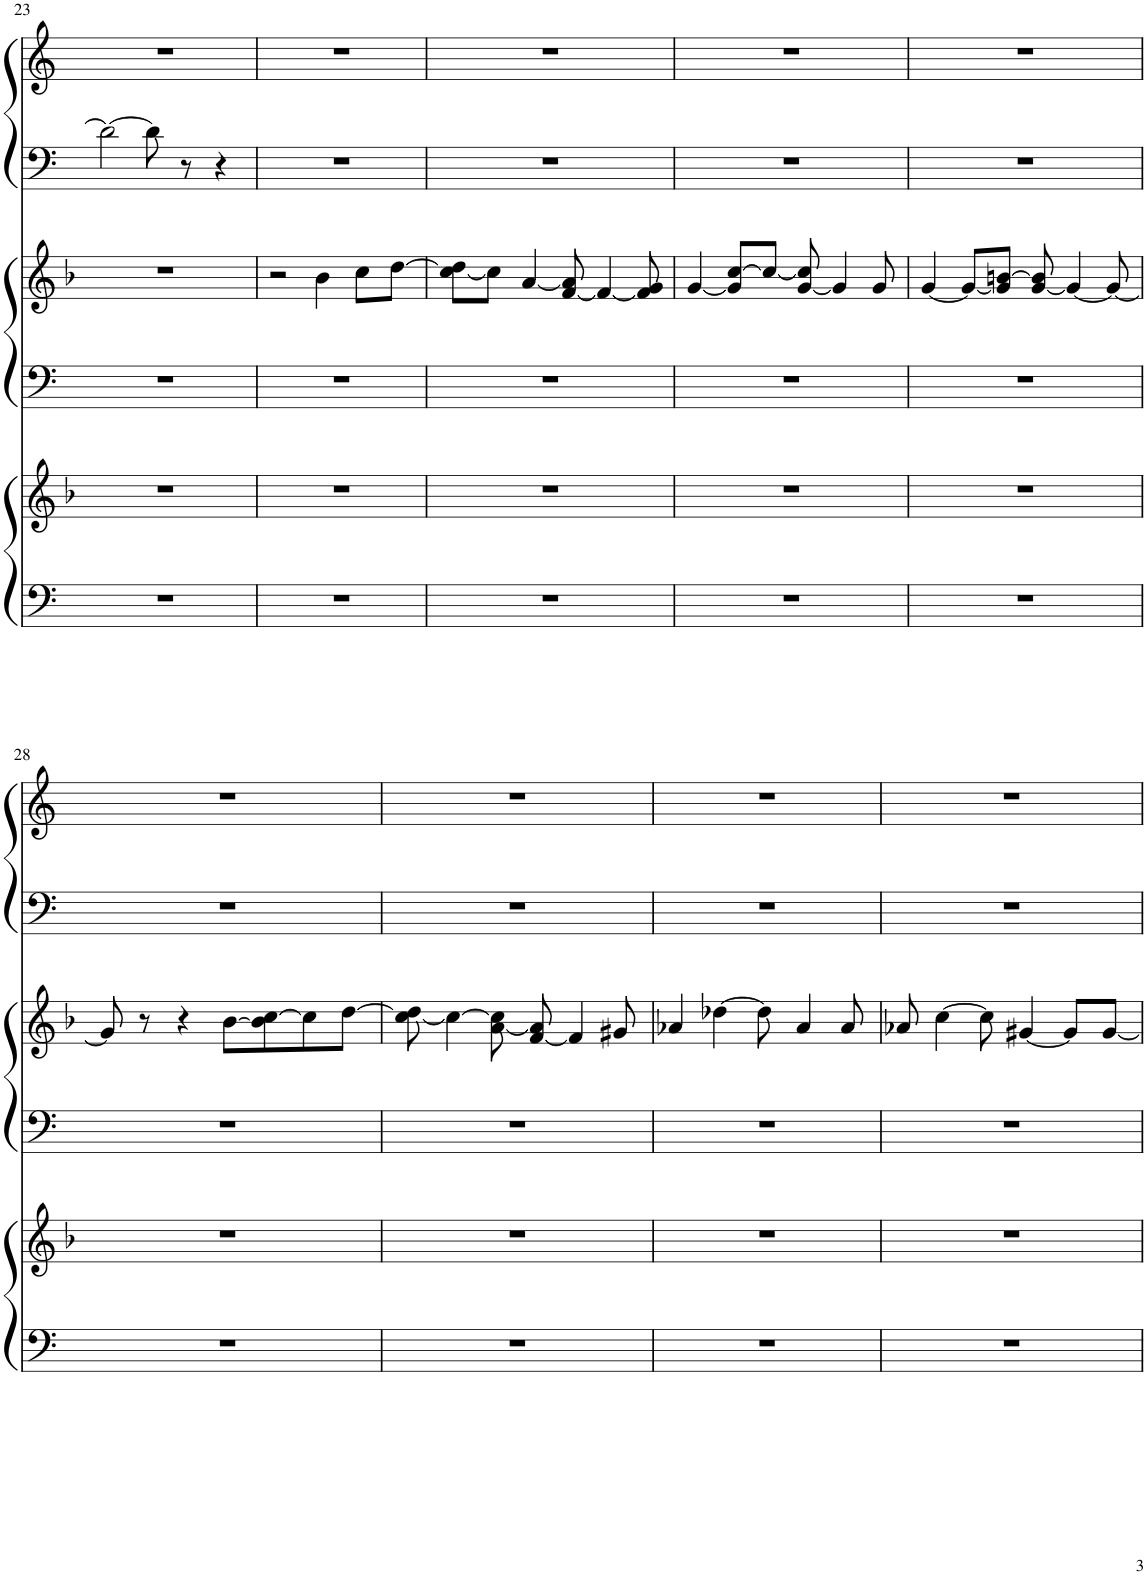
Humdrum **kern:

**kern	**kern	**kern	**kern	**kern	**kern
*part3	*part3	*part2	*part2	*part1	*part1
*staff6	*staff5	*staff4	*staff3	*staff2	*staff1
*I"Bass SS	*	*I"Bass SS	*	*I"Bass SS	*
*I'B	*	*I'B	*	*I'B	*
!!LO:PB:g=z
*clefF4	*clefG2	*clefF4	*clefG2	*clefF4	*clefG2
*	*k[b-]	*	*k[b-]	*k[]	*k[]
*M4/4	*M4/4	*M4/4	*M4/4	*M4/4	*M4/4
=23	=23	=23	=23	=23	=23
1r	1r	1r	1r	2d\_	1r
.	.	.	.	8d\]	.
.	.	.	.	8r	.
.	.	.	.	4r	.
=24	=24	=24	=24	=24	=24
1r	1r	1r	2r	1r	1r
.	.	.	4b-\	.	.
.	.	.	8cc\L	.	.
.	.	.	[8dd\J	.	.
=25	=25	=25	=25	=25	=25
1r	1r	1r	[8cc\ 8dd\]L	1r	1r
.	.	.	8cc\J]	.	.
.	.	.	[4a/	.	.
.	.	.	[8f/ 8a/]	.	.
.	.	.	4f/_	.	.
.	.	.	8f/] 8g/	.	.
=26	=26	=26	=26	=26	=26
1r	1r	1r	[4g/	1r	1r
.	.	.	8g/] [8cc/L	.	.
.	.	.	8cc/J_	.	.
.	.	.	[8g/ 8cc/]	.	.
.	.	.	4g/]	.	.
.	.	.	8g/	.	.
=27	=27	=27	=27	=27	=27
1r	1r	1r	[4g/	1r	1r
.	.	.	8g/L_	.	.
.	.	.	8g/] [8bn/J	.	.
.	.	.	[8g/ 8b/]	.	.
.	.	.	4g/_	.	.
.	.	.	8g/_	.	.
!!LO:LB:g=z
=28	=28	=28	=28	=28	=28
1r	1r	1r	8g/]	1r	1r
.	.	.	8r	.	.
.	.	.	4r	.	.
.	.	.	[8b-\L	.	.
.	.	.	8b-\] [8cc\	.	.
.	.	.	8cc\]	.	.
.	.	.	[8dd\J	.	.
=29	=29	=29	=29	=29	=29
1r	1r	1r	[8cc\ 8dd\]	1r	1r
.	.	.	4cc\_	.	.
.	.	.	[8a\ 8cc\]	.	.
.	.	.	[8f/ 8a/]	.	.
.	.	.	4f/]	.	.
.	.	.	8g#X/	.	.
=30	=30	=30	=30	=30	=30
1r	1r	1r	4a-X/	1r	1r
.	.	.	[4dd-X\	.	.
.	.	.	8dd-\]	.	.
.	.	.	4a-/	.	.
.	.	.	8a-/	.	.
=31	=31	=31	=31	=31	=31
1r	1r	1r	8a-X/	1r	1r
.	.	.	[4cc\	.	.
.	.	.	8cc\]	.	.
.	.	.	[4g#X/	.	.
.	.	.	8g#/L]	.	.
.	.	.	[8g#/J	.	.
=	=	=	=	=	=
*-	*-	*-	*-	*-	*-
